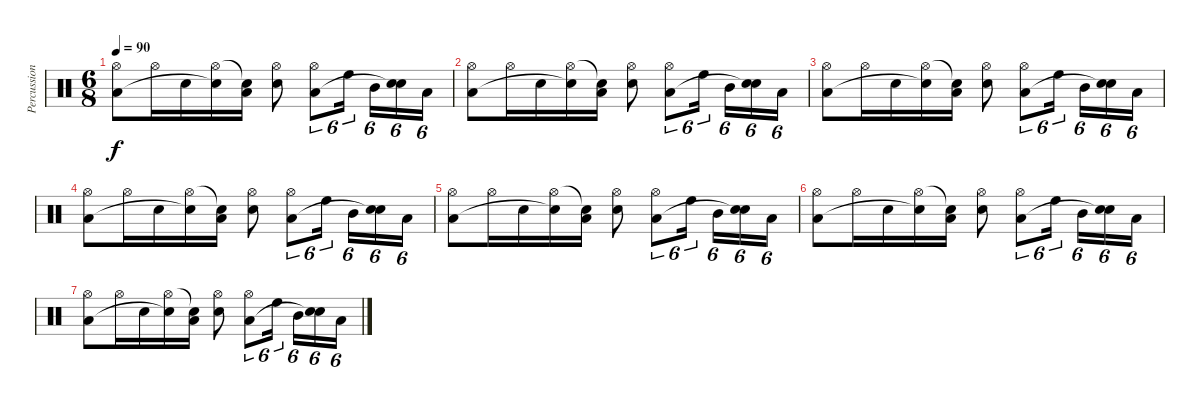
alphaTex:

\track ("Percussion 1" "Percussion") {instrument percussion}
\staff {score}
\articulation defaults
\ts (6 8)
\tempo 90
\clef neutral
\ks c
("Hi-Hat (open)" "Low Floor Tom (hit)").8{dy f} "Hi-Hat (open)".16 "Electric Snare (hit)".16 ("Hi-Hat (open)" "Snare (hit)"{t}).16 ("Snare (hit)"{t} "Low Floor Tom (hit)").16 ("Hi-Hat (open)" "Electric Snare (hit)").8 ("Hi-Hat (open)" "Low Floor Tom (hit)").8{tu (6 4)} "High Floor Tom (hit)".16{tu (6 4) beam splitsecondary} "Mid Tom (hit)".16{tu (6 4)} ("Snare (hit) 2" "Snare (hit)"{t}).16{tu (6 4)} "Low Tom (hit)".16{tu (6 4)} |
("Hi-Hat (open)" "Low Floor Tom (hit)").8 "Hi-Hat (open)".16 "Electric Snare (hit)".16 ("Hi-Hat (open)" "Snare (hit)"{t}).16 ("Snare (hit)"{t} "Low Floor Tom (hit)").16 ("Hi-Hat (open)" "Electric Snare (hit)").8 ("Hi-Hat (open)" "Low Floor Tom (hit)").8{tu (6 4)} "High Floor Tom (hit)".16{tu (6 4) beam splitsecondary} "Mid Tom (hit)".16{tu (6 4)} ("Snare (hit) 2" "Snare (hit)"{t}).16{tu (6 4)} "Low Tom (hit)".16{tu (6 4)} |
("Hi-Hat (open)" "Low Floor Tom (hit)").8 "Hi-Hat (open)".16 "Electric Snare (hit)".16 ("Hi-Hat (open)" "Snare (hit)"{t}).16 ("Snare (hit)"{t} "Low Floor Tom (hit)").16 ("Hi-Hat (open)" "Electric Snare (hit)").8 ("Hi-Hat (open)" "Low Floor Tom (hit)").8{tu (6 4)} "High Floor Tom (hit)".16{tu (6 4) beam splitsecondary} "Mid Tom (hit)".16{tu (6 4)} ("Snare (hit) 2" "Snare (hit)"{t}).16{tu (6 4)} "Low Tom (hit)".16{tu (6 4)} |
("Hi-Hat (open)" "Low Floor Tom (hit)").8 "Hi-Hat (open)".16 "Electric Snare (hit)".16 ("Hi-Hat (open)" "Snare (hit)"{t}).16 ("Snare (hit)"{t} "Low Floor Tom (hit)").16 ("Hi-Hat (open)" "Electric Snare (hit)").8 ("Hi-Hat (open)" "Low Floor Tom (hit)").8{tu (6 4)} "High Floor Tom (hit)".16{tu (6 4) beam splitsecondary} "Mid Tom (hit)".16{tu (6 4)} ("Snare (hit) 2" "Snare (hit)"{t}).16{tu (6 4)} "Low Tom (hit)".16{tu (6 4)} |
("Hi-Hat (open)" "Low Floor Tom (hit)").8 "Hi-Hat (open)".16 "Electric Snare (hit)".16 ("Hi-Hat (open)" "Snare (hit)"{t}).16 ("Snare (hit)"{t} "Low Floor Tom (hit)").16 ("Hi-Hat (open)" "Electric Snare (hit)").8 ("Hi-Hat (open)" "Low Floor Tom (hit)").8{tu (6 4)} "High Floor Tom (hit)".16{tu (6 4) beam splitsecondary} "Mid Tom (hit)".16{tu (6 4)} ("Snare (hit) 2" "Snare (hit)"{t}).16{tu (6 4)} "Low Tom (hit)".16{tu (6 4)} |
("Hi-Hat (open)" "Low Floor Tom (hit)").8 "Hi-Hat (open)".16 "Electric Snare (hit)".16 ("Hi-Hat (open)" "Snare (hit)"{t}).16 ("Snare (hit)"{t} "Low Floor Tom (hit)").16 ("Hi-Hat (open)" "Electric Snare (hit)").8 ("Hi-Hat (open)" "Low Floor Tom (hit)").8{tu (6 4)} "High Floor Tom (hit)".16{tu (6 4) beam splitsecondary} "Mid Tom (hit)".16{tu (6 4)} ("Snare (hit) 2" "Snare (hit)"{t}).16{tu (6 4)} "Low Tom (hit)".16{tu (6 4)} |
("Hi-Hat (open)" "Low Floor Tom (hit)").8 "Hi-Hat (open)".16 "Electric Snare (hit)".16 ("Hi-Hat (open)" "Snare (hit)"{t}).16 ("Snare (hit)"{t} "Low Floor Tom (hit)").16 ("Hi-Hat (open)" "Electric Snare (hit)").8 ("Hi-Hat (open)" "Low Floor Tom (hit)").8{tu (6 4)} "High Floor Tom (hit)".16{tu (6 4) beam splitsecondary} "Mid Tom (hit)".16{tu (6 4)} ("Snare (hit) 2" "Snare (hit)"{t}).16{tu (6 4)} "Low Tom (hit)".16{tu (6 4)}
